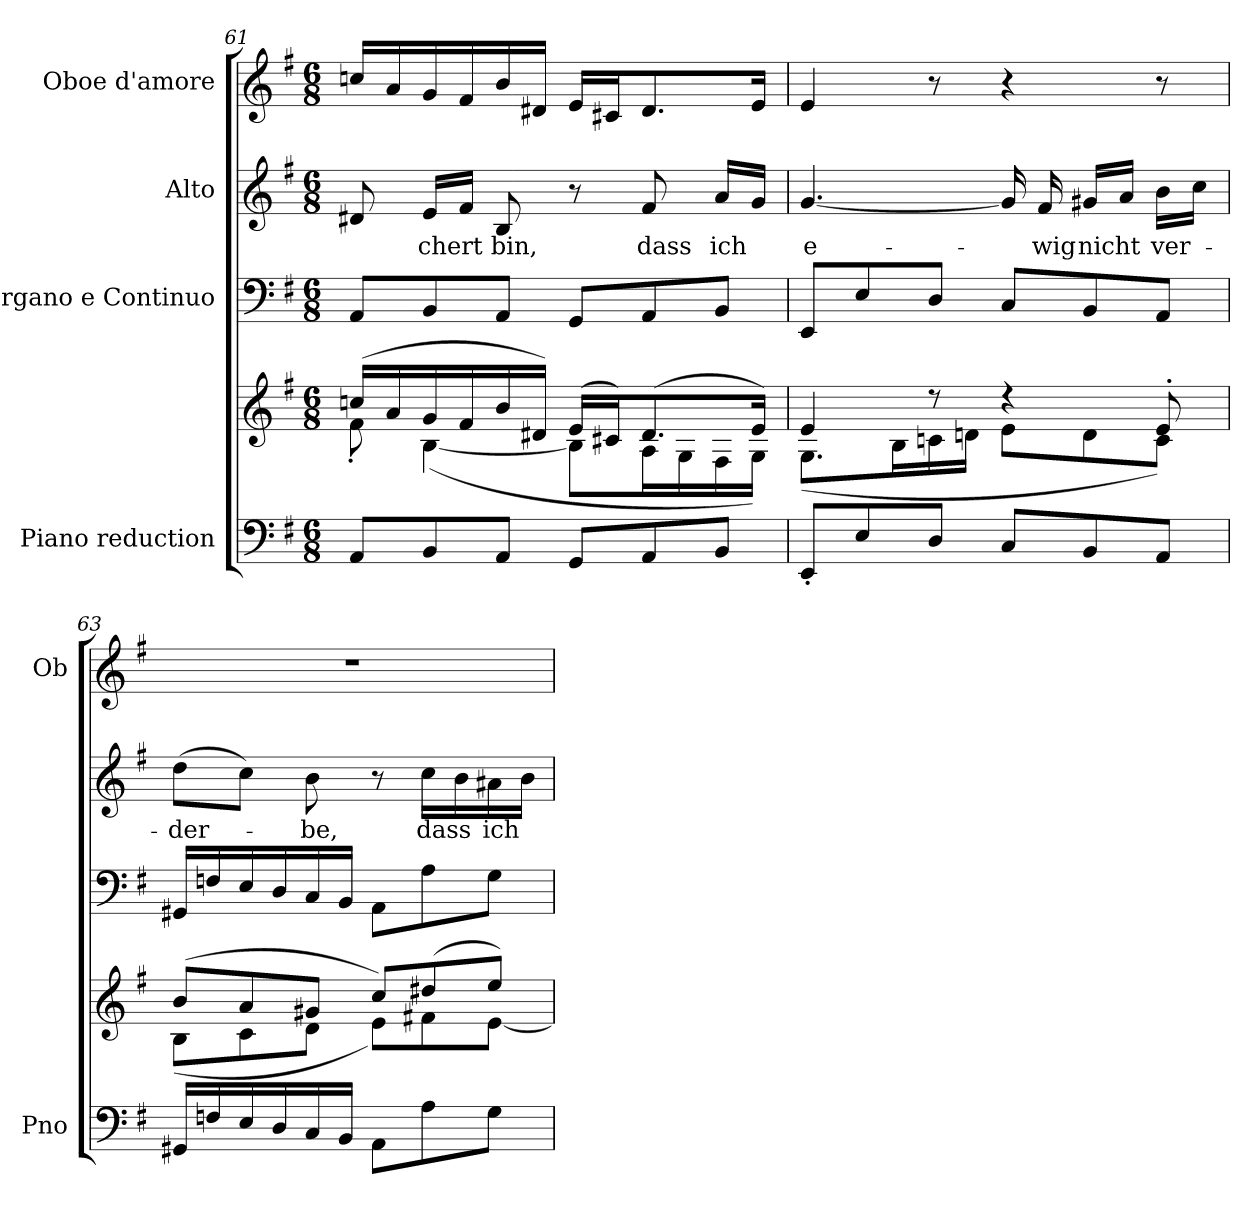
**kern	**kern	**kern	**kern	**text	**kern
*part4	*part4	*part3	*part2	*part2	*part1
*staff5	*staff4	*staff3	*staff2	*staff2	*staff1
*I"Piano reduction	*	*I"Organo e Continuo	*I"Alto	*	*I"Oboe d'amore
*I'Pno	*	*	*	*	*I'Ob
!!LO:LB:g=z
*clefF4	*clefG2	*clefF4	*clefG2	*	*clefG2
*k[f#]	*k[f#]	*k[f#]	*k[f#]	*	*k[f#]
*M6/8	*M6/8	*M6/8	*M6/8	*	*M6/8
=61	=61	=61	=61	=61	=61
*	*^	*	*	*	*
8AA/L	(16ccn/LL	8f#'\	8AA/L	8d#X/	.	16ccn/LL
.	16a/	.	.	.	.	16a/
!	!	!	!	!	!LO:LY:b	!
8BB/	16g/	([4B\	8BB/	16e/LL	-chert	16g/
.	16f#/	.	.	16f#/JJ	.	16f#/
!	!	!	!	!	!LO:LY:b	!
8AA/J	16b/	.	8AA/J	8B/	bin,	16b/
.	16d#X/JJ)	.	.	.	.	16d#X/JJ
8GG/L	(16e/LL	8B\L]	8GG/L	8r	.	16e/LL
.	16c#X/J)	.	.	.	.	16c#X/J
!	!	!	!	!	!LO:LY:b	!
8AA/	(8.d#/	16A\L	8AA/	8f#/	dass	8.d#/
.	.	16G\	.	.	.	.
!	!	!	!	!	!LO:LY:b	!
8BB/J	.	16F#\	8BB/J	16a/LL	ich	.
.	16e/Jk)	16G\JJ)	.	16g/JJ	.	16e/Jk
=62	=62	=62	=62	=62	=62	=62
!	!	!	!	!	!LO:LY:b	!
8EE'/L	4e/	(8.G\L	8EE/L	[4.g/	e-	4e/
8E/	.	.	8E/	.	.	.
.	.	16B\L	.	.	.	.
8D/J	8r	16cn\	8D/J	.	.	8r
.	.	16dn\JJ	.	.	.	.
8C/L	4r	8e\L	8C/L	16g/]	.	4r
!	!	!	!	!	!LO:LY:b	!
.	.	.	.	16f#/	-wig	.
!	!	!	!	!	!LO:LY:b	!
8BB/	.	8d\	8BB/	16g#X/LL	nicht	.
.	.	.	.	16a/JJ	.	.
!	!	!	!	!	!LO:LY:b	!
8AA/J	8e'/	8c\J)	8AA/J	16b\LL	ver-	8r
.	.	.	.	16cc\JJ	.	.
=63	=63	=63	=63	=63	=63	=63
!	!	!	!	!	!LO:LY:b	!
16GG#X/LL	(8b/L	(8B\L	16GG#X/LL	(8dd\L	der-	2.r
16Fn/	.	.	16Fn/	.	.	.
16E/	8a/	8c\	16E/	8cc\J)	.	.
16D/	.	.	16D/	.	.	.
!	!	!	!	!	!LO:LY:b	!
16C/	8g#X/J	8d\J	16C/	8b\	be,	.
16BB/JJ	.	.	16BB/JJ	.	.	.
8AA\L	8cc/L)	8e\L)	8AA\L	8r	.	.
!	!	!	!	!	!LO:LY:b	!
8A\	(8dd#X/	8f#X\	8A\	16cc\LL	dass	.
.	.	.	.	16b\	.	.
!	!	!	!	!	!LO:LY:b	!
8G\J	8ee/J)	[8e\J	8G\J	16a#X\	ich	.
.	.	.	.	16b\JJ	.	.
*	*v	*v	*	*	*	*
=	=	=	=	=	=
*-	*-	*-	*-	*-	*-
